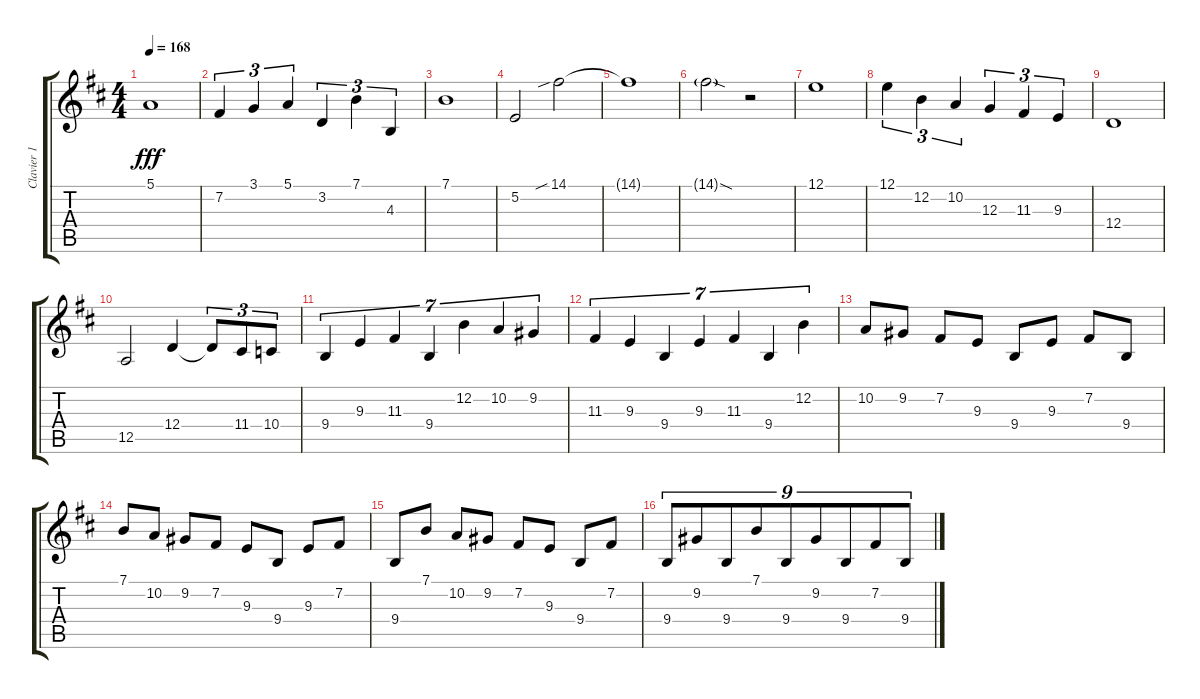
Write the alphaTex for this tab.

\track ("Clavier 1" "Clavier 1") {instrument fx6goblins}
\staff {score tabs}
\tuning (E4 B3 G3 D3 A2 E2) {hide}
\ts (4 4)
\tempo 168
\clef g2
\ks d
5.1.1{dy fff} |
7.2.4{tu (3 2)} 3.1.4{tu (3 2)} 5.1.4{tu (3 2)} 3.2.4{tu (3 2)} 7.1.4{tu (3 2)} 4.3.4{tu (3 2)} |
7.1.1 |
5.2.2 14.1{sib}.2 |
14.1{t}.1 |
14.1{sod g}.2 r.2 |
12.1.1 |
12.1.4{tu (3 2)} 12.2.4{tu (3 2)} 10.2.4{tu (3 2)} 12.3.4{tu (3 2)} 11.3.4{tu (3 2)} 9.3.4{tu (3 2)} |
12.4.1 |
12.5.2 12.4.4 12.4{t}.8{tu (3 2)} 11.4.8{tu (3 2)} 10.4.8{tu (3 2)} |
9.4.4{tu (7 4)} 9.3.4{tu (7 4)} 11.3.4{tu (7 4)} 9.4.4{tu (7 4)} 12.2.4{tu (7 4)} 10.2.4{tu (7 4)} 9.2.4{tu (7 4)} |
11.3.4{tu (7 4)} 9.3.4{tu (7 4)} 9.4.4{tu (7 4)} 9.3.4{tu (7 4)} 11.3.4{tu (7 4)} 9.4.4{tu (7 4)} 12.2.4{tu (7 4)} |
10.2.8 9.2.8 7.2.8 9.3.8 9.4.8 9.3.8 7.2.8 9.4.8 |
7.1.8 10.2.8 9.2.8 7.2.8 9.3.8 9.4.8 9.3.8 7.2.8 |
9.4.8 7.1.8 10.2.8 9.2.8 7.2.8 9.3.8 9.4.8 7.2.8 |
9.4.8{tu (9 8)} 9.2.8{tu (9 8)} 9.4.8{tu (9 8)} 7.1.8{tu (9 8)} 9.4.8{tu (9 8)} 9.2.8{tu (9 8)} 9.4.8{tu (9 8)} 7.2.8{tu (9 8)} 9.4.8{tu (9 8)}
